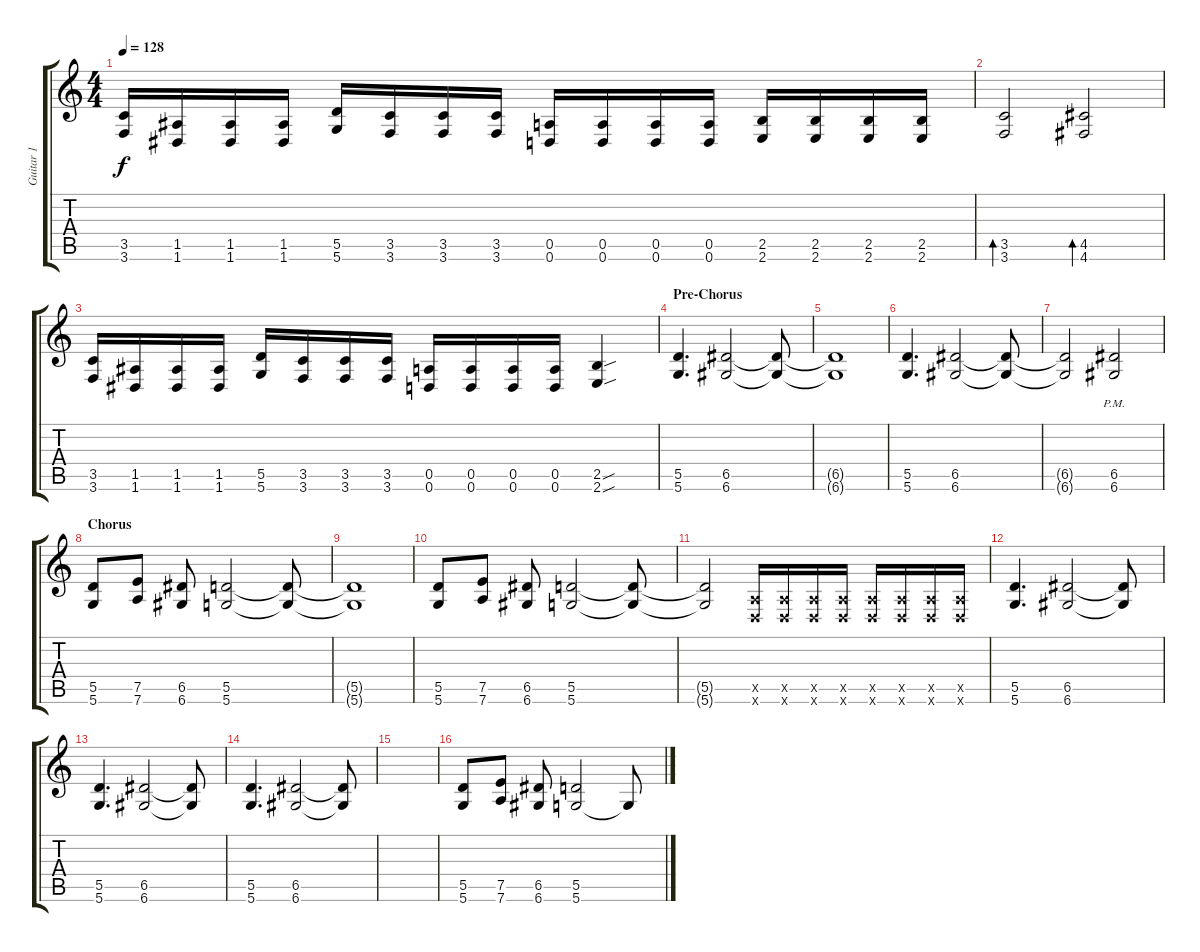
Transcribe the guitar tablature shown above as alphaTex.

\track ("Guitar 1" "Guitar 1") {instrument distortionguitar}
\staff {score tabs}
\tuning (E4 B3 G3 D3 A2 D2) {hide}
\ts (4 4)
\tempo 128
\clef g2
\ks c
(3.5 3.6).16{dy f} (1.5 1.6).16 (1.5 1.6).16 (1.5 1.6).16 (5.5 5.6).16 (3.5 3.6).16 (3.5 3.6).16 (3.5 3.6).16 (0.5 0.6).16 (0.5 0.6).16 (0.5 0.6).16 (0.5 0.6).16 (2.5 2.6).16 (2.5 2.6).16 (2.5 2.6).16 (2.5 2.6).16 |
(3.5 3.6).2{bd 240} (4.5 4.6).2{bd 240} |
(3.5 3.6).16 (1.5 1.6).16 (1.5 1.6).16 (1.5 1.6).16 (5.5 5.6).16 (3.5 3.6).16 (3.5 3.6).16 (3.5 3.6).16 (0.5 0.6).16 (0.5 0.6).16 (0.5 0.6).16 (0.5 0.6).16 (2.5{sou} 2.6{sou}).4 |
\section ("" "Pre-Chorus")
(5.5 5.6).4{d} (6.5 6.6).2 (6.5{t} 6.6{t}).8 |
(6.5{t} 6.6{t}).1 |
(5.5 5.6).4{d} (6.5 6.6).2 (6.5{t} 6.6{t}).8 |
(6.5{t} 6.6{t}).2 (6.5{pm} 6.6{pm}).2 |
\section ("" "Chorus")
(5.5 5.6).8 (7.5 7.6).8 (6.5 6.6).8 (5.5 5.6).2 (5.5{t} 5.6{t}).8 |
(5.5{t} 5.6{t}).1 |
(5.5 5.6).8 (7.5 7.6).8 (6.5 6.6).8 (5.5 5.6).2 (5.5{t} 5.6{t}).8 |
(5.5{t} 5.6{t}).2 (0.5{x} 0.6{x}).16 (0.5{x} 0.6{x}).16 (0.5{x} 0.6{x}).16 (0.5{x} 0.6{x}).16 (0.5{x} 0.6{x}).16 (0.5{x} 0.6{x}).16 (0.5{x} 0.6{x}).16 (0.5{x} 0.6{x}).16 |
(5.5 5.6).4{d} (6.5 6.6).2 (6.5{t} 6.6{t}).8 |
(5.5 5.6).4{d} (6.5 6.6).2 (6.5{t} 6.6{t}).8 |
(5.5 5.6).4{d} (6.5 6.6).2 (6.5{t} 6.6{t}).8 |
|
(5.5 5.6).8 (7.5 7.6).8 (6.5 6.6).8 (5.5 5.6).2 5.6{t}.8
